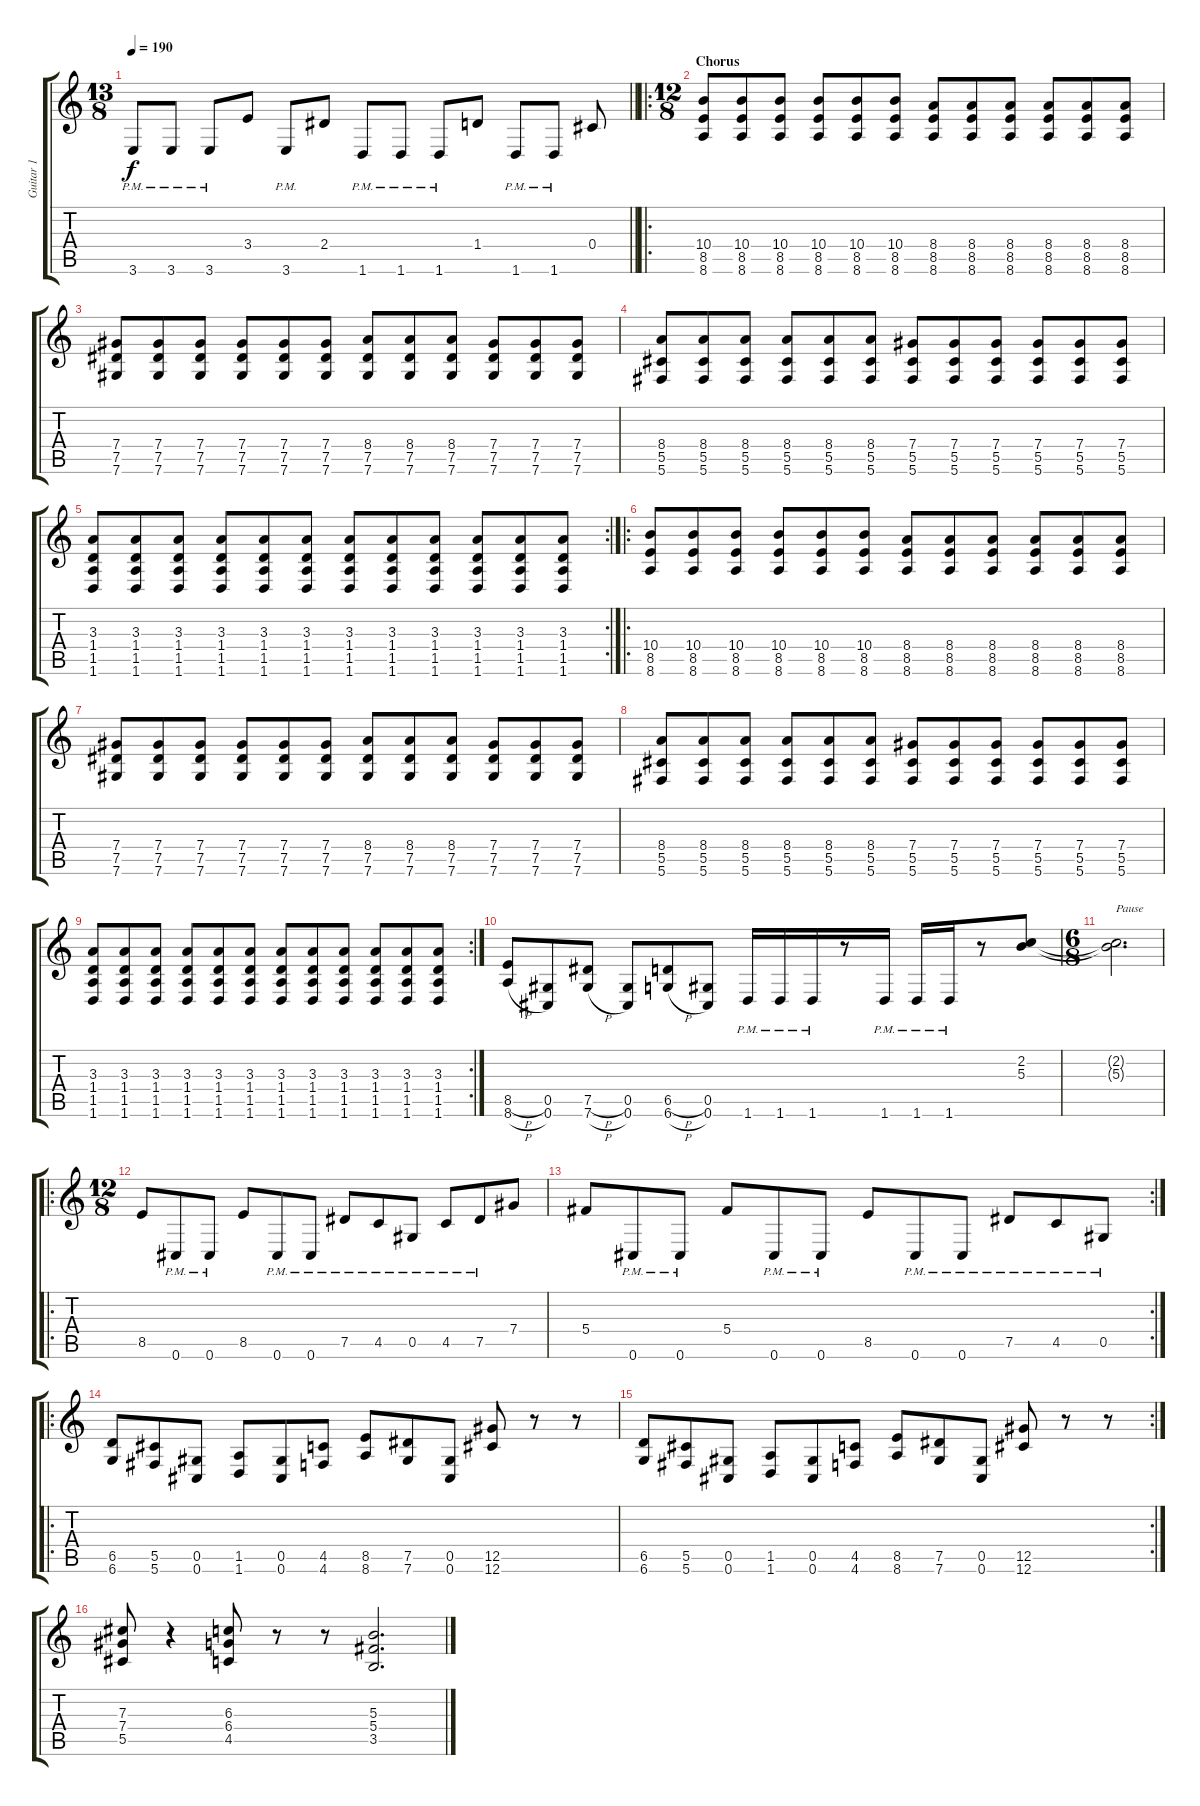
\track ("Guitar 1" "Guitar 1") {instrument distortionguitar}
\staff {score tabs}
\tuning (Eb4 Bb3 Gb3 Db3 Ab2 Db2) {hide}
\ts (13 8)
\tempo 190
\clef g2
\barLineRight lightlight
\ks c
3.6{pm}.8{dy f} 3.6{pm}.8 3.6{pm}.8 3.4.8 3.6{pm}.8 2.4.8 1.6{pm}.8 1.6{pm}.8 1.6{pm}.8 1.4.8 1.6{pm}.8 1.6{pm}.8 0.4.8 |
\ro
\ts (12 8)
\section ("" "Chorus")
(10.4 8.5 8.6).8 (10.4 8.5 8.6).8 (10.4 8.5 8.6).8 (10.4 8.5 8.6).8 (10.4 8.5 8.6).8 (10.4 8.5 8.6).8 (8.4 8.5 8.6).8 (8.4 8.5 8.6).8 (8.4 8.5 8.6).8 (8.4 8.5 8.6).8 (8.4 8.5 8.6).8 (8.4 8.5 8.6).8 |
(7.4 7.5 7.6).8 (7.4 7.5 7.6).8 (7.4 7.5 7.6).8 (7.4 7.5 7.6).8 (7.4 7.5 7.6).8 (7.4 7.5 7.6).8 (8.4 7.5 7.6).8 (8.4 7.5 7.6).8 (8.4 7.5 7.6).8 (7.4 7.5 7.6).8 (7.4 7.5 7.6).8 (7.4 7.5 7.6).8 |
(8.4 5.5 5.6).8 (8.4 5.5 5.6).8 (8.4 5.5 5.6).8 (8.4 5.5 5.6).8 (8.4 5.5 5.6).8 (8.4 5.5 5.6).8 (7.4 5.5 5.6).8 (7.4 5.5 5.6).8 (7.4 5.5 5.6).8 (7.4 5.5 5.6).8 (7.4 5.5 5.6).8 (7.4 5.5 5.6).8 |
\rc 2
(3.3 1.4 1.5 1.6).8 (3.3 1.4 1.5 1.6).8 (3.3 1.4 1.5 1.6).8 (3.3 1.4 1.5 1.6).8 (3.3 1.4 1.5 1.6).8 (3.3 1.4 1.5 1.6).8 (3.3 1.4 1.5 1.6).8 (3.3 1.4 1.5 1.6).8 (3.3 1.4 1.5 1.6).8 (3.3 1.4 1.5 1.6).8 (3.3 1.4 1.5 1.6).8 (3.3 1.4 1.5 1.6).8 |
\ro
(10.4 8.5 8.6).8 (10.4 8.5 8.6).8 (10.4 8.5 8.6).8 (10.4 8.5 8.6).8 (10.4 8.5 8.6).8 (10.4 8.5 8.6).8 (8.4 8.5 8.6).8 (8.4 8.5 8.6).8 (8.4 8.5 8.6).8 (8.4 8.5 8.6).8 (8.4 8.5 8.6).8 (8.4 8.5 8.6).8 |
(7.4 7.5 7.6).8 (7.4 7.5 7.6).8 (7.4 7.5 7.6).8 (7.4 7.5 7.6).8 (7.4 7.5 7.6).8 (7.4 7.5 7.6).8 (8.4 7.5 7.6).8 (8.4 7.5 7.6).8 (8.4 7.5 7.6).8 (7.4 7.5 7.6).8 (7.4 7.5 7.6).8 (7.4 7.5 7.6).8 |
(8.4 5.5 5.6).8 (8.4 5.5 5.6).8 (8.4 5.5 5.6).8 (8.4 5.5 5.6).8 (8.4 5.5 5.6).8 (8.4 5.5 5.6).8 (7.4 5.5 5.6).8 (7.4 5.5 5.6).8 (7.4 5.5 5.6).8 (7.4 5.5 5.6).8 (7.4 5.5 5.6).8 (7.4 5.5 5.6).8 |
\rc 2
(3.3 1.4 1.5 1.6).8 (3.3 1.4 1.5 1.6).8 (3.3 1.4 1.5 1.6).8 (3.3 1.4 1.5 1.6).8 (3.3 1.4 1.5 1.6).8 (3.3 1.4 1.5 1.6).8 (3.3 1.4 1.5 1.6).8 (3.3 1.4 1.5 1.6).8 (3.3 1.4 1.5 1.6).8 (3.3 1.4 1.5 1.6).8 (3.3 1.4 1.5 1.6).8 (3.3 1.4 1.5 1.6).8 |
(8.5{h} 8.6{h}).8 (0.5 0.6).8 (7.5{h} 7.6{h}).8 (0.5 0.6).8 (6.5{h} 6.6{h}).8 (0.5 0.6).8 1.6{pm}.16 1.6{pm}.16 1.6{pm}.16 r.8 1.6{pm}.16 1.6{pm}.16 1.6{pm}.16 r.8 (2.2 5.3).8 |
\ts (6 8)
(2.2{t} 5.3{t}).2{d txt "Pause"} |
\ro
\ts (12 8)
8.5.8 0.6{pm}.8 0.6{pm}.8 8.5.8 0.6{pm}.8 0.6{pm}.8 7.5{pm}.8 4.5{pm}.8 0.5{pm}.8 4.5{pm}.8 7.5{pm}.8 7.4.8 |
\rc 2
5.4.8 0.6{pm}.8 0.6{pm}.8 5.4.8 0.6{pm}.8 0.6{pm}.8 8.5.8 0.6{pm}.8 0.6{pm}.8 7.5{pm}.8 4.5{pm}.8 0.5{pm}.8 |
\ro
(6.5 6.6).8 (5.5 5.6).8 (0.5 0.6).8 (1.5 1.6).8 (0.5 0.6).8 (4.5 4.6).8 (8.5 8.6).8 (7.5 7.6).8 (0.5 0.6).8 (12.5 12.6).8 r.8 r.8 |
\rc 2
(6.5 6.6).8 (5.5 5.6).8 (0.5 0.6).8 (1.5 1.6).8 (0.5 0.6).8 (4.5 4.6).8 (8.5 8.6).8 (7.5 7.6).8 (0.5 0.6).8 (12.5 12.6).8 r.8 r.8 |
(7.3 7.4 5.5).8 r.4 (6.3 6.4 4.5).8 r.8 r.8 (5.3 5.4 3.5).2{d}
